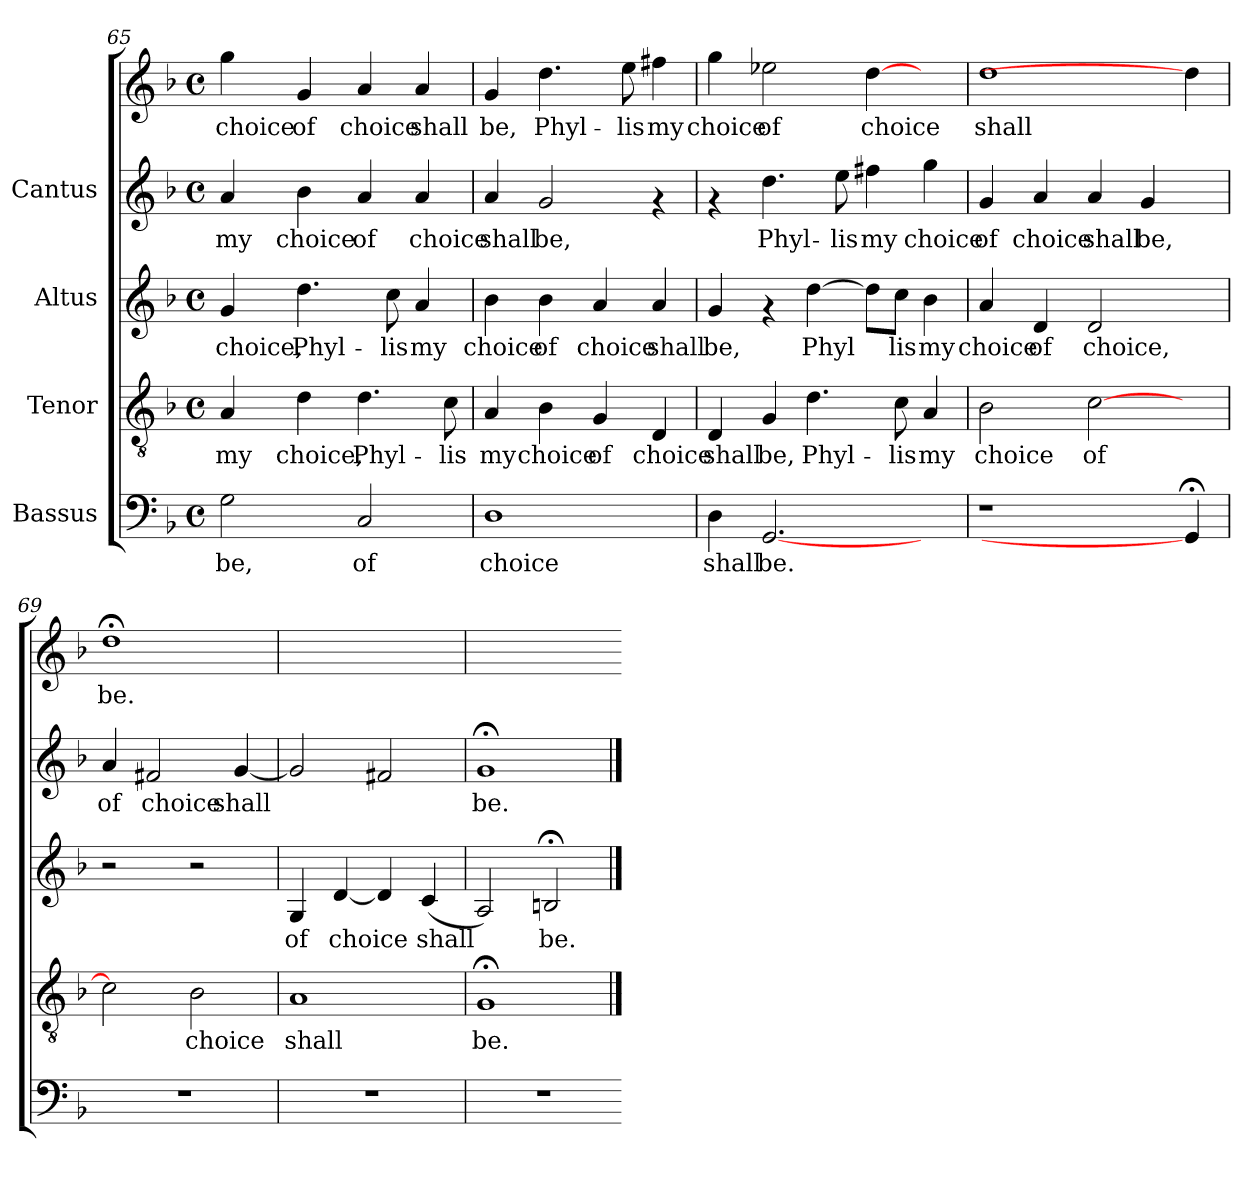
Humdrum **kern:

**kern	**text	**kern	**text	**kern	**text	**kern	**text	**kern	**text
*part4	*part4	*part3	*part3	*part2	*part2	*part1	*part1	*part1	*part1
*staff5	*staff5	*staff4	*staff4	*staff3	*staff3	*staff2	*staff2	*staff1	*staff1
*I"Bassus	*	*I"Tenor	*	*I"Altus	*	*I"Cantus	*	*	*
!!LO:LB:g=z
*clefF4	*	*clefGv2	*	*clefG2	*	*clefG2	*	*clefG2	*
*k[b-]	*	*k[b-]	*	*k[b-]	*	*k[b-]	*	*k[b-]	*
*F:	*	*F:	*	*F:	*	*F:	*	*F:	*
*M4/4	*	*M4/4	*	*M4/4	*	*M4/4	*	*M4/4	*
*met(c)	*	*met(c)	*	*met(c)	*	*met(c)	*	*met(c)	*
=65	=65	=65	=65	=65	=65	=65	=65	=65	=65
!	!LO:LY:b:cj	!	!LO:LY:b:cj	!	!LO:LY:b:cj	!	!LO:LY:b:cj	!	!LO:LY:b:cj
2G\	be,	4A/	my	4g/	choice,	4a/	my	4gg\	choice
!	!	!	!LO:LY:b:cj	!	!LO:LY:b:cj	!	!LO:LY:b:cj	!	!LO:LY:b:cj
.	.	4d\	choice,	4.dd\	Phyl-	4b-\	choice	4g/	of
!	!LO:LY:b:cj	!	!LO:LY:b:cj	!	!	!	!LO:LY:b:cj	!	!LO:LY:b:cj
2C/	of	4.d\	Phyl-	.	.	4a/	of	4a/	choice
!	!	!	!	!	!LO:LY:b:cj	!	!	!	!
.	.	.	.	8cc\	-lis	.	.	.	.
!	!	!	!	!	!LO:LY:b:cj	!	!LO:LY:b:cj	!	!LO:LY:b:cj
.	.	.	.	4a/	my	4a/	choice	4a/	shall
!	!	!	!LO:LY:b:cj	!	!	!	!	!	!
.	.	8c\	-lis	.	.	.	.	.	.
=66	=66	=66	=66	=66	=66	=66	=66	=66	=66
!	!LO:LY:b:cj	!	!LO:LY:b:cj	!	!LO:LY:b:cj	!	!LO:LY:b:cj	!	!LO:LY:b:cj
1D	choice	4A/	my	4b-\	choice	4a/	shall	4g/	be,
!	!	!	!LO:LY:b:cj	!	!LO:LY:b:cj	!	!LO:LY:b:cj	!	!LO:LY:b:cj
.	.	4B-\	choice	4b-\	of	2g/	be,	4.dd\	Phyl-
!	!	!	!LO:LY:b:cj	!	!LO:LY:b:cj	!	!	!	!
.	.	4G/	of	4a/	choice	.	.	.	.
!	!	!	!	!	!	!	!	!	!LO:LY:b:cj
.	.	.	.	.	.	.	.	8ee\	-lis
!	!	!	!LO:LY:b:cj	!	!LO:LY:b:cj	!	!	!	!LO:LY:b:cj
.	.	4D/	choice	4a/	shall	4rf	.	4ff#X\	my
=67	=67	=67	=67	=67	=67	=67	=67	=67	=67
!	!LO:LY:b:cj	!	!LO:LY:b:cj	!	!LO:LY:b:cj	!	!	!	!LO:LY:b:cj
4D\	shall	4D/	shall	4g/	be,	4rf	.	4gg\	choice
!	!LO:LY:b:cj	!	!LO:LY:b:cj	!	!	!	!LO:LY:b:cj	!	!LO:LY:b:cj
[2.GG	be.	4G/	be,	4rf	.	4.dd\	Phyl-	2ee-X\	of
!	!	!	!LO:LY:b:cj	!	!LO:LY:b:cj	!	!	!	!
.	.	4.d\	Phyl-	[>4dd\	Phyl-	.	.	.	.
!	!	!	!	!	!	!	!LO:LY:b:cj	!	!
.	.	.	.	.	.	8ee\	-lis	.	.
!	!	!	!	!	!LO:LY:b:cj	!	!LO:LY:b:cj	!	!LO:LY:b:cj
.	.	.	.	8dd\L]	-	4ff#X\	my	[4dd\	choice
!	!	!	!LO:LY:b:cj	!	!LO:LY:b:cj	!	!	!	!
.	.	8c\	-lis	8cc\J	lis	.	.	.	.
!	!	!	!LO:LY:b:cj	!	!LO:LY:b:cj	!	!LO:LY:b:cj	!	!
4ryy	.	4A/	my	4b-\	my	4gg\	choice	4ryy	.
!!LO:LB:g=z
=68	=68	=68	=68	=68	=68	=68	=68	=68	=68
!	!	!	!LO:LY:b:cj	!	!LO:LY:b:cj	!	!LO:LY:b:cj	!	!LO:LY:b:cj
1r	.	2B-\	choice	4a/	choice	4g/	of	1dd	shall
!	!	!	!	!	!LO:LY:b:cj	!	!LO:LY:b:cj	!	!
.	.	.	.	4d/	of	4a/	choice	.	.
!	!	!	!LO:LY:b:cj	!	!LO:LY:b:cj	!	!LO:LY:b:cj	!	!
.	.	[>2c\	of	2d/	choice,	4a/	shall	.	.
!	!	!	!	!	!	!	!LO:LY:b:cj	!	!
.	.	.	.	.	.	4g/	be,	.	.
4GG;<]	.	4ryy	.	4ryy	.	4ryy	.	4dd\]	.
=69	=69	=69	=69	=69	=69	=69	=69	=69	=69
!	!	!	!LO:LY:b:cj	!	!	!	!LO:LY:b:cj	!	!LO:LY:b:cj
1r	.	2c\]	.	2r	.	4a/	of	1dd;<	be.
!	!	!	!	!	!	!	!LO:LY:b:cj	!	!
.	.	.	.	.	.	2f#X/	choice	.	.
!	!	!	!LO:LY:b:cj	!	!	!	!	!	!
.	.	2B-\	choice	2r	.	.	.	.	.
!	!	!	!	!	!	!	!LO:LY:b:cj	!	!
.	.	.	.	.	.	[<4g/	shall	.	.
=70	=70	=70	=70	=70	=70	=70	=70	=70	=70
!	!	!	!LO:LY:b:cj	!	!LO:LY:b:cj	!	!	!	!
1r	.	1A	shall	4G/	of	2g/]	.	1ryy	.
!	!	!	!	!	!LO:LY:b:cj	!	!	!	!
.	.	.	.	[<4d/	choice	.	.	.	.
!	!	!	!	!	!LO:LY:b:cj	!	!	!	!
.	.	.	.	4d/]	.	2f#X/	.	.	.
!	!	!	!	!	!LO:LY:b:cj	!	!	!	!
.	.	.	.	(<4c/	shall	.	.	.	.
=71	=71	=71	=71	=71	=71	=71	=71	=71	=71
!	!	!	!LO:LY:b:cj	!	!LO:LY:b:cj	!	!LO:LY:b:cj	!	!
1r	.	1G;<	be.	2A/)	.	1g;<	be.	1ryy	.
!	!	!	!	!	!LO:LY:b:cj	!	!	!	!
.	.	.	.	2Bn;</	be.	.	.	.	.
=	==	==	==	==	==	==	==	==	==
*-	*-	*-	*-	*-	*-	*-	*-	*-	*-
